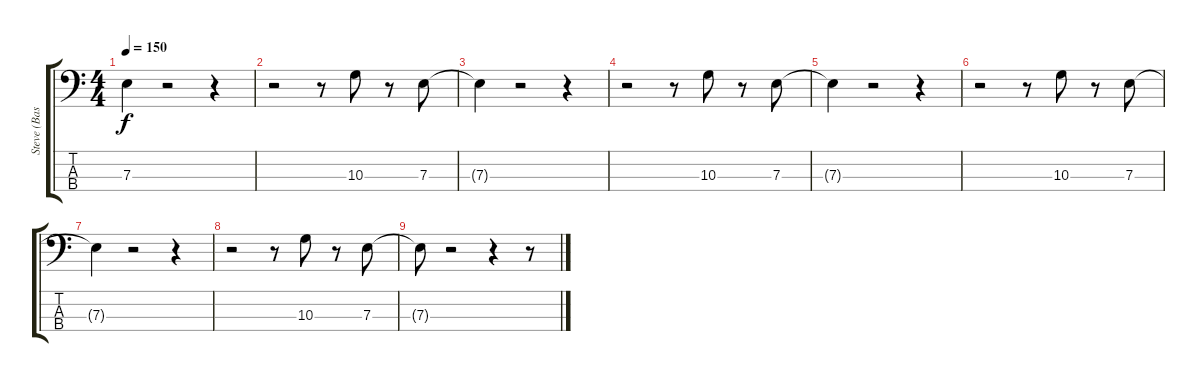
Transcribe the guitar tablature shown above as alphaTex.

\track ("Steve (Bass)" "Steve (Bas") {instrument electricbassfinger}
\staff {score tabs}
\tuning (G2 D2 A1 E1) {hide}
\ts (4 4)
\tempo 150
\clef f4
\ks c
7.3.4{dy f} r.2 r.4 |
r.2 r.8 10.3.8 r.8 7.3.8 |
7.3{t}.4 r.2 r.4 |
r.2 r.8 10.3.8 r.8 7.3.8 |
7.3{t}.4 r.2 r.4 |
r.2 r.8 10.3.8 r.8 7.3.8 |
7.3{t}.4 r.2 r.4 |
r.2 r.8 10.3.8 r.8 7.3.8 |
7.3{t}.8 r.2 r.4 r.8
